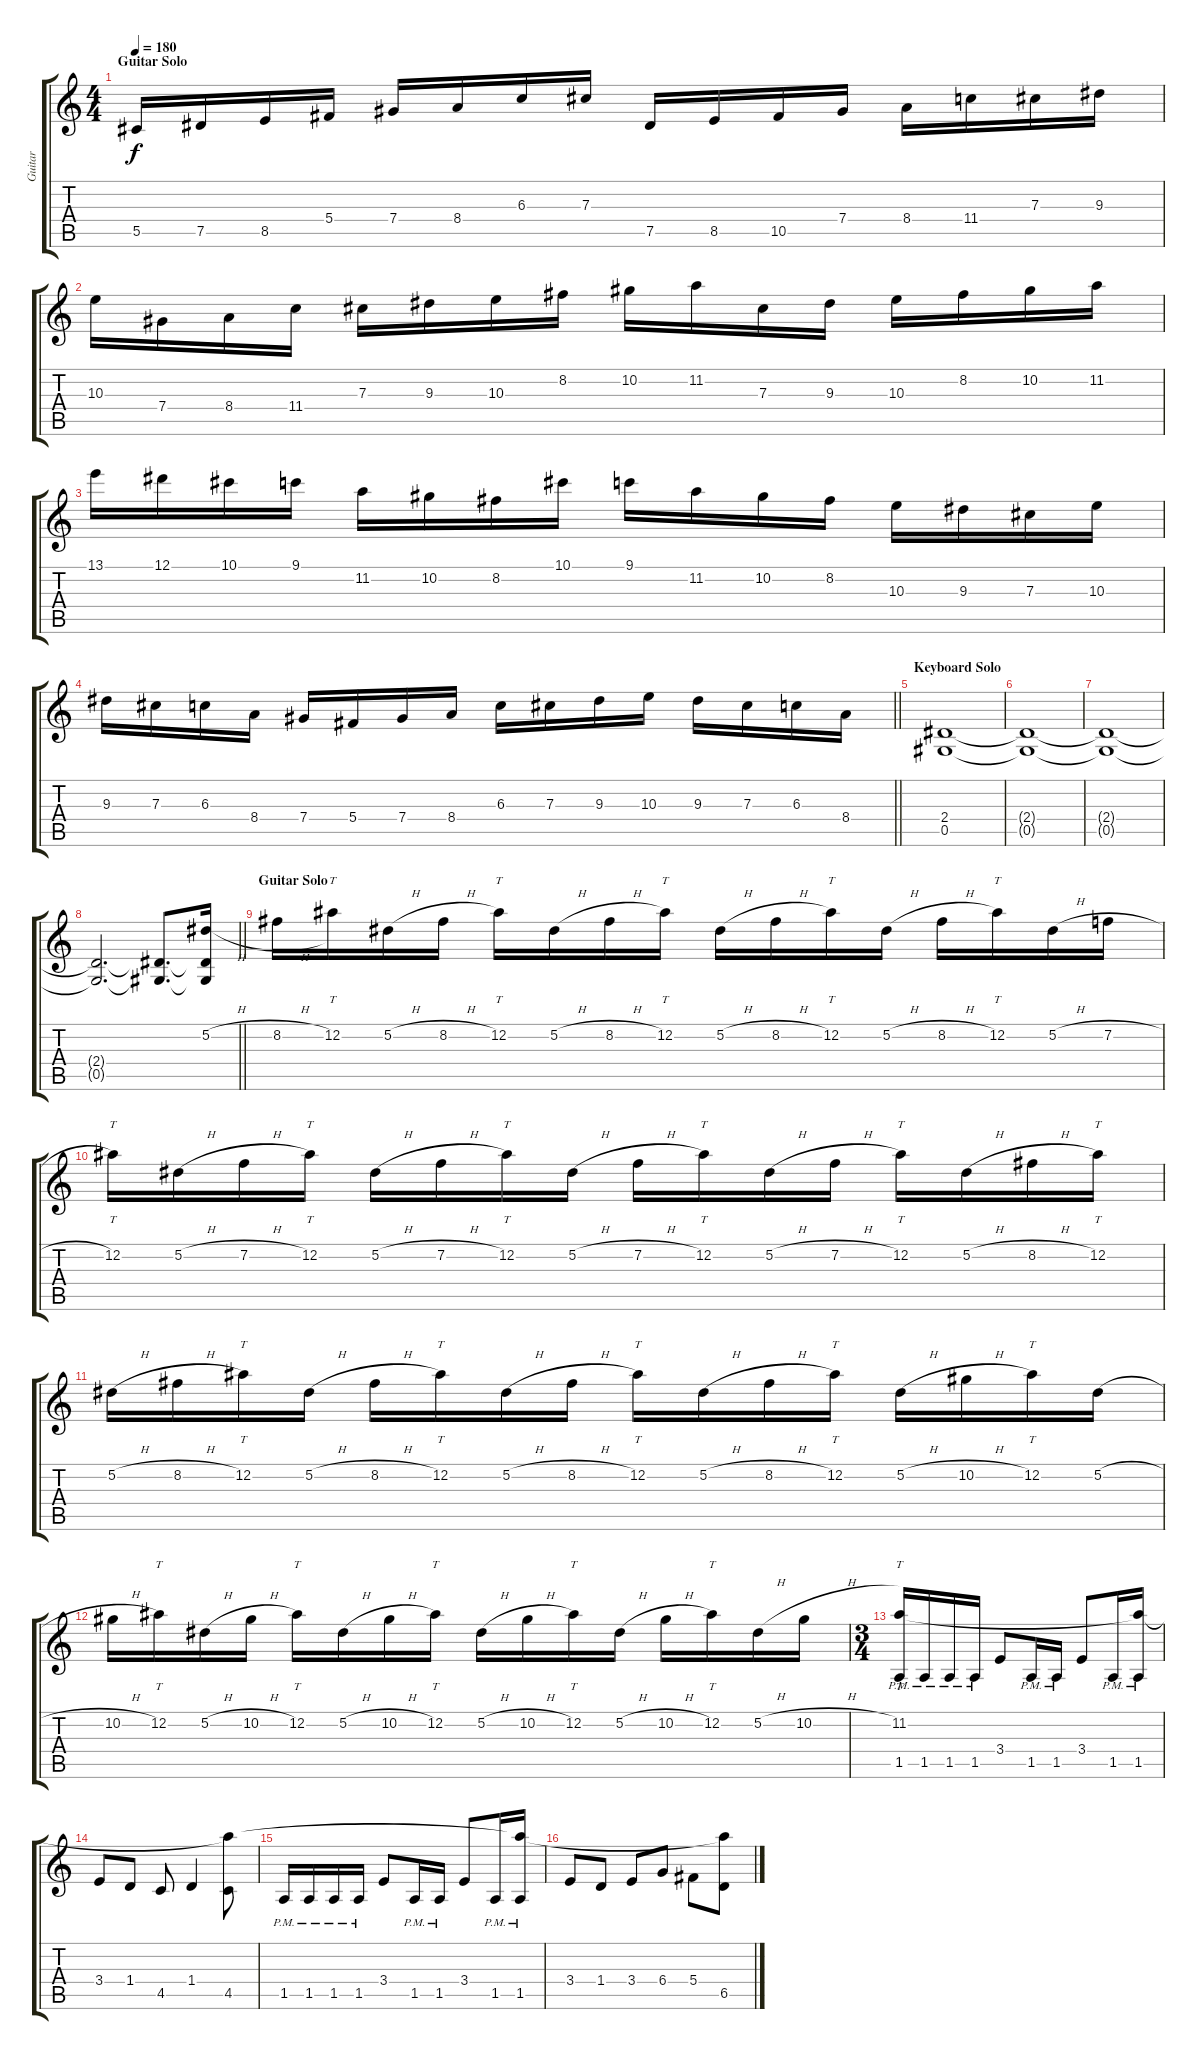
\track ("Guitar" "Guitar") {instrument distortionguitar}
\staff {score tabs}
\tuning (Eb4 Bb3 Gb3 Db3 Ab2 Eb2) {hide}
\ts (4 4)
\section ("" "Guitar Solo")
\tempo 180
\clef g2
\ks c
5.5.16{dy f} 7.5.16 8.5.16 5.4.16 7.4.16 8.4.16 6.3.16 7.3.16 7.5.16 8.5.16 10.5.16 7.4.16 8.4.16 11.4.16 7.3.16 9.3.16 |
10.3.16 7.4.16 8.4.16 11.4.16 7.3.16 9.3.16 10.3.16 8.2.16 10.2.16 11.2.16 7.3.16 9.3.16 10.3.16 8.2.16 10.2.16 11.2.16 |
13.1.16 12.1.16 10.1.16 9.1.16 11.2.16 10.2.16 8.2.16 10.1.16 9.1.16 11.2.16 10.2.16 8.2.16 10.3.16 9.3.16 7.3.16 10.3.16 |
\barLineRight lightlight
9.3.16 7.3.16 6.3.16 8.4.16 7.4.16 5.4.16 7.4.16 8.4.16 6.3.16 7.3.16 9.3.16 10.3.16 9.3.16 7.3.16 6.3.16 8.4.16 |
\section ("" "Keyboard Solo")
(2.4 0.5).1 |
(2.4{t} 0.5{t}).1 |
(2.4{t} 0.5{t}).1 |
\barLineRight lightlight
(2.4{t} 0.5{t}).2{d} (2.4{t} 0.5{t}).8{d} (5.2{h} 2.4{t} 0.5{t}).16 |
\section ("" "Guitar Solo")
8.2{h}.16 12.2.16{tt} 5.2{h}.16 8.2{h}.16 12.2.16{tt} 5.2{h}.16 8.2{h}.16 12.2.16{tt} 5.2{h}.16 8.2{h}.16 12.2.16{tt} 5.2{h}.16 8.2{h}.16 12.2.16{tt} 5.2{h}.16 7.2{h}.16 |
12.2.16{tt} 5.2{h}.16 7.2{h}.16 12.2.16{tt} 5.2{h}.16 7.2{h}.16 12.2.16{tt} 5.2{h}.16 7.2{h}.16 12.2.16{tt} 5.2{h}.16 7.2{h}.16 12.2.16{tt} 5.2{h}.16 8.2{h}.16 12.2.16{tt} |
5.2{h}.16 8.2{h}.16 12.2.16{tt} 5.2{h}.16 8.2{h}.16 12.2.16{tt} 5.2{h}.16 8.2{h}.16 12.2.16{tt} 5.2{h}.16 8.2{h}.16 12.2.16{tt} 5.2{h}.16 10.2{h}.16 12.2.16{tt} 5.2{h}.16 |
10.2{h}.16 12.2.16{tt} 5.2{h}.16 10.2{h}.16 12.2.16{tt} 5.2{h}.16 10.2{h}.16 12.2.16{tt} 5.2{h}.16 10.2{h}.16 12.2.16{tt} 5.2{h}.16 10.2{h}.16 12.2.16{tt} 5.2{h}.16 10.2{h}.16 |
\ts (3 4)
(11.2 1.5{pm}).16{tt} 1.5{pm}.16 1.5{pm}.16 1.5{pm}.16 3.4.8 1.5{pm}.16 1.5{pm}.16 3.4.8 1.5{pm}.16 (11.2{t} 1.5{pm}).16 |
3.4.8 1.4.8 4.5.8 1.4.4 (11.2{t} 4.5).8 |
1.5{pm}.16 1.5{pm}.16 1.5{pm}.16 1.5{pm}.16 3.4.8 1.5{pm}.16 1.5{pm}.16 3.4.8 1.5{pm}.16 (11.2{t} 1.5{pm}).16 |
3.4.8 1.4.8 3.4.8 6.4.8 5.4.8 (11.2{t} 6.5).8
